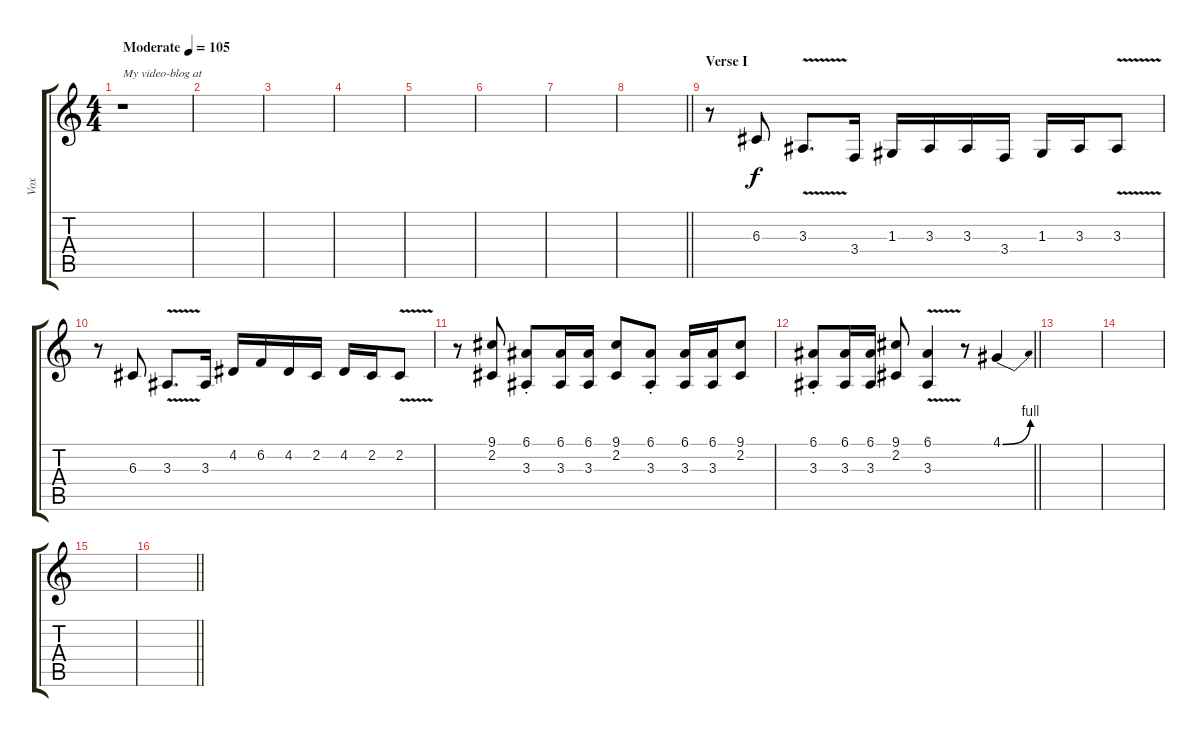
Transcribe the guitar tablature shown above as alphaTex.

\track ("Vox" "Vox") {instrument lead1square}
\staff {score tabs}
\tuning (E4 B3 G3 D3 A2 E2) {hide}
\ts (4 4)
\tempo (105 "Moderate")
\clef g2
\ks c
r.1{txt "My video-blog at" dy f instrument lead1square} |
|
|
|
|
|
|
\barLineRight lightlight
|
\section ("" "Verse I")
r.8 6.3.8 3.3{v}.8{d} 3.4.16 1.3.16 3.3.16 3.3.16 3.4.16 1.3.16 3.3.16 3.3{v}.8 |
r.8 6.3.8 3.3{v}.8{d} 3.3.16 4.2.16 6.2.16 4.2.16 2.2.16 4.2.16 2.2.16 2.2{v}.8 |
r.8 (9.1 2.2).8 (6.1{st} 3.3{st}).8 (6.1 3.3).16 (6.1 3.3).16 (9.1 2.2).8 (6.1{st} 3.3{st}).8 (6.1 3.3).16 (6.1 3.3).16 (9.1 2.2).8 |
\barLineRight lightlight
(6.1{st} 3.3{st}).8 (6.1 3.3).16 (6.1 3.3).16 (9.1 2.2).8 (6.1{v} 3.3{v}).4 r.8 4.1{be (bend 0 0 60 4)}.4 |
|
|
|
\barLineRight lightlight
